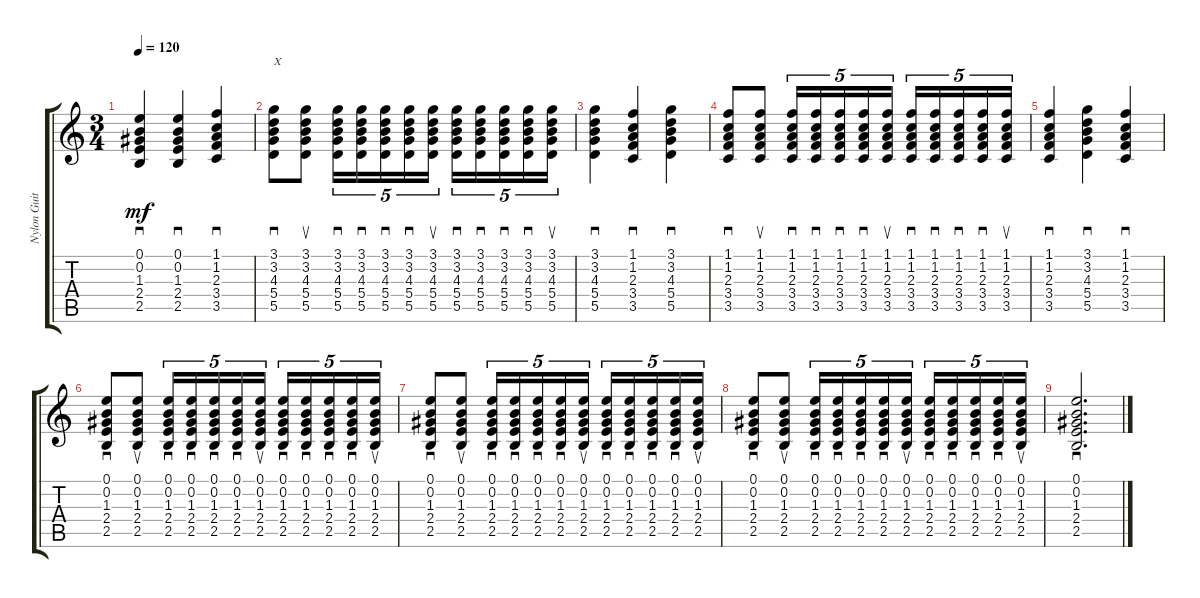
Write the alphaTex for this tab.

\track ("Nylon Guitar" "Nylon Guit") {instrument acousticguitarnylon}
\staff {score tabs}
\tuning (E4 B3 G3 D3 A2 E2) {hide}
\ts (3 4)
\tempo 120
\clef g2
\ks c
(0.1 0.2 1.3 2.4 2.5).4{sd dy mf} (0.1 0.2 1.3 2.4 2.5).4{sd} (1.1 1.2 2.3 3.4 3.5).4{sd} |
(3.1 3.2 4.3 5.4 5.5).8{sd txt "X"} (3.1 3.2 4.3 5.4 5.5).8{su} (3.1 3.2 4.3 5.4 5.5).16{sd tu (5 4)} (3.1 3.2 4.3 5.4 5.5).16{sd tu (5 4)} (3.1 3.2 4.3 5.4 5.5).16{sd tu (5 4)} (3.1 3.2 4.3 5.4 5.5).16{sd tu (5 4)} (3.1 3.2 4.3 5.4 5.5).16{su tu (5 4)} (3.1 3.2 4.3 5.4 5.5).16{sd tu (5 4)} (3.1 3.2 4.3 5.4 5.5).16{sd tu (5 4)} (3.1 3.2 4.3 5.4 5.5).16{sd tu (5 4)} (3.1 3.2 4.3 5.4 5.5).16{sd tu (5 4)} (3.1 3.2 4.3 5.4 5.5).16{su tu (5 4)} |
(3.1 3.2 4.3 5.4 5.5).4{sd} (1.1 1.2 2.3 3.4 3.5).4{sd} (3.1 3.2 4.3 5.4 5.5).4{sd} |
(1.1 1.2 2.3 3.4 3.5).8{sd} (1.1 1.2 2.3 3.4 3.5).8{su} (1.1 1.2 2.3 3.4 3.5).16{sd tu (5 4)} (1.1 1.2 2.3 3.4 3.5).16{sd tu (5 4)} (1.1 1.2 2.3 3.4 3.5).16{sd tu (5 4)} (1.1 1.2 2.3 3.4 3.5).16{sd tu (5 4)} (1.1 1.2 2.3 3.4 3.5).16{su tu (5 4)} (1.1 1.2 2.3 3.4 3.5).16{sd tu (5 4)} (1.1 1.2 2.3 3.4 3.5).16{sd tu (5 4)} (1.1 1.2 2.3 3.4 3.5).16{sd tu (5 4)} (1.1 1.2 2.3 3.4 3.5).16{sd tu (5 4)} (1.1 1.2 2.3 3.4 3.5).16{su tu (5 4)} |
(1.1 1.2 2.3 3.4 3.5).4{sd} (3.1 3.2 4.3 5.4 5.5).4{sd} (1.1 1.2 2.3 3.4 3.5).4{sd} |
(0.1 0.2 1.3 2.4 2.5).8{sd} (0.1 0.2 1.3 2.4 2.5).8{su} (0.1 0.2 1.3 2.4 2.5).16{sd tu (5 4)} (0.1 0.2 1.3 2.4 2.5).16{sd tu (5 4)} (0.1 0.2 1.3 2.4 2.5).16{sd tu (5 4)} (0.1 0.2 1.3 2.4 2.5).16{sd tu (5 4)} (0.1 0.2 1.3 2.4 2.5).16{su tu (5 4)} (0.1 0.2 1.3 2.4 2.5).16{sd tu (5 4)} (0.1 0.2 1.3 2.4 2.5).16{sd tu (5 4)} (0.1 0.2 1.3 2.4 2.5).16{sd tu (5 4)} (0.1 0.2 1.3 2.4 2.5).16{sd tu (5 4)} (0.1 0.2 1.3 2.4 2.5).16{su tu (5 4)} |
(0.1 0.2 1.3 2.4 2.5).8{sd} (0.1 0.2 1.3 2.4 2.5).8{su} (0.1 0.2 1.3 2.4 2.5).16{sd tu (5 4)} (0.1 0.2 1.3 2.4 2.5).16{sd tu (5 4)} (0.1 0.2 1.3 2.4 2.5).16{sd tu (5 4)} (0.1 0.2 1.3 2.4 2.5).16{sd tu (5 4)} (0.1 0.2 1.3 2.4 2.5).16{su tu (5 4)} (0.1 0.2 1.3 2.4 2.5).16{sd tu (5 4)} (0.1 0.2 1.3 2.4 2.5).16{sd tu (5 4)} (0.1 0.2 1.3 2.4 2.5).16{sd tu (5 4)} (0.1 0.2 1.3 2.4 2.5).16{sd tu (5 4)} (0.1 0.2 1.3 2.4 2.5).16{su tu (5 4)} |
(0.1 0.2 1.3 2.4 2.5).8{sd} (0.1 0.2 1.3 2.4 2.5).8{su} (0.1 0.2 1.3 2.4 2.5).16{sd tu (5 4)} (0.1 0.2 1.3 2.4 2.5).16{sd tu (5 4)} (0.1 0.2 1.3 2.4 2.5).16{sd tu (5 4)} (0.1 0.2 1.3 2.4 2.5).16{sd tu (5 4)} (0.1 0.2 1.3 2.4 2.5).16{su tu (5 4)} (0.1 0.2 1.3 2.4 2.5).16{sd tu (5 4)} (0.1 0.2 1.3 2.4 2.5).16{sd tu (5 4)} (0.1 0.2 1.3 2.4 2.5).16{sd tu (5 4)} (0.1 0.2 1.3 2.4 2.5).16{sd tu (5 4)} (0.1 0.2 1.3 2.4 2.5).16{su tu (5 4)} |
(0.1 0.2 1.3 2.4 2.5).2{d sd}
